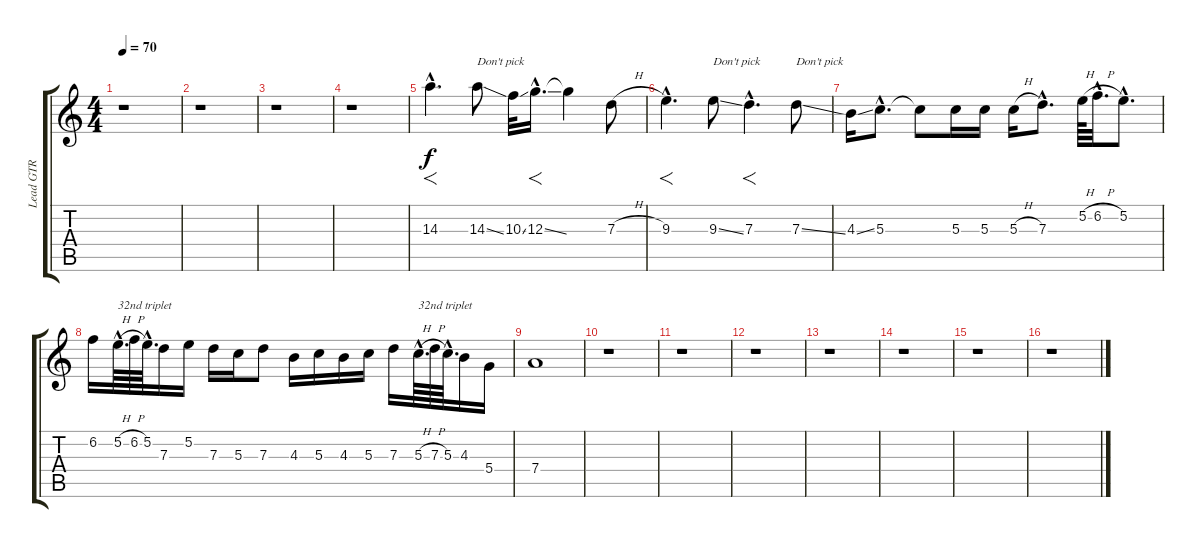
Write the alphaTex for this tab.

\track ("Lead GTR" "Lead GTR") {instrument distortionguitar}
\staff {score tabs}
\tuning (E4 B3 G3 D3 A2 E2) {hide}
\ts (4 4)
\tempo 70
\clef g2
\ks c
r.1{dy f} |
r.1 |
r.1 |
r.1 |
14.3{hac}.4{f d} 14.3{ss}.8{txt "Don't pick"} 10.3{ss}.32 12.3{ss hac}.16{f d} 12.3{t}.4 7.3{h}.8 |
9.3{hac}.4{f d} 9.3{ss}.8{txt "Don't pick"} 7.3{hac}.4{f d} 7.3{ss}.8{txt "Don't pick"} |
4.3{ss}.16 5.3{hac}.8{d} 5.3{t}.8 5.3.16 5.3.16 5.3{h}.16 7.3{hac}.8{d} 5.2{h}.64 6.2{h hac}.32{d} 5.2{hac}.8{d} |
6.2.16 5.2{h hac}.64{d txt "32nd triplet"} 6.2{h}.64 5.2{hac}.64{d} 7.3.16 5.2.16 7.3.16 5.3.16 7.3.8 4.3.16 5.3.16 4.3.16 5.3.16 7.3.16 5.3{h hac}.64{d txt "32nd triplet"} 7.3{h}.64 5.3{hac}.64{d} 4.3.16 5.4.16 |
7.4.1 |
r.1 |
r.1 |
r.1 |
r.1 |
r.1 |
r.1 |
r.1
